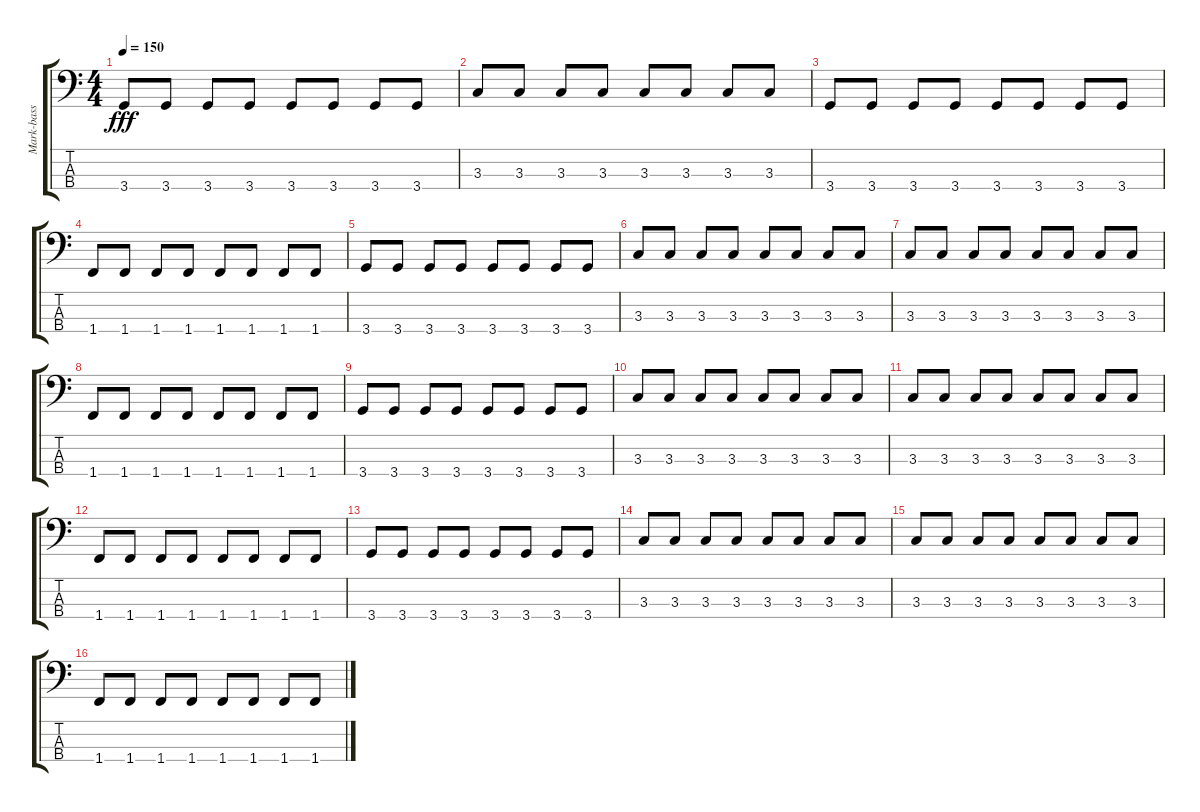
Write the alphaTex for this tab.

\track ("Mark-bass" "Mark-bass") {instrument electricbassfinger}
\staff {score tabs}
\tuning (G2 D2 A1 E1) {hide}
\ts (4 4)
\tempo 150
\clef f4
\ks c
3.4.8{dy fff} 3.4.8 3.4.8 3.4.8 3.4.8 3.4.8 3.4.8 3.4.8 |
3.3.8 3.3.8 3.3.8 3.3.8 3.3.8 3.3.8 3.3.8 3.3.8 |
3.4.8 3.4.8 3.4.8 3.4.8 3.4.8 3.4.8 3.4.8 3.4.8 |
1.4.8 1.4.8 1.4.8 1.4.8 1.4.8 1.4.8 1.4.8 1.4.8 |
3.4.8 3.4.8 3.4.8 3.4.8 3.4.8 3.4.8 3.4.8 3.4.8 |
3.3.8 3.3.8 3.3.8 3.3.8 3.3.8 3.3.8 3.3.8 3.3.8 |
3.3.8 3.3.8 3.3.8 3.3.8 3.3.8 3.3.8 3.3.8 3.3.8 |
1.4.8 1.4.8 1.4.8 1.4.8 1.4.8 1.4.8 1.4.8 1.4.8 |
3.4.8 3.4.8 3.4.8 3.4.8 3.4.8 3.4.8 3.4.8 3.4.8 |
3.3.8 3.3.8 3.3.8 3.3.8 3.3.8 3.3.8 3.3.8 3.3.8 |
3.3.8 3.3.8 3.3.8 3.3.8 3.3.8 3.3.8 3.3.8 3.3.8 |
1.4.8 1.4.8 1.4.8 1.4.8 1.4.8 1.4.8 1.4.8 1.4.8 |
3.4.8 3.4.8 3.4.8 3.4.8 3.4.8 3.4.8 3.4.8 3.4.8 |
3.3.8 3.3.8 3.3.8 3.3.8 3.3.8 3.3.8 3.3.8 3.3.8 |
3.3.8 3.3.8 3.3.8 3.3.8 3.3.8 3.3.8 3.3.8 3.3.8 |
1.4.8 1.4.8 1.4.8 1.4.8 1.4.8 1.4.8 1.4.8 1.4.8
